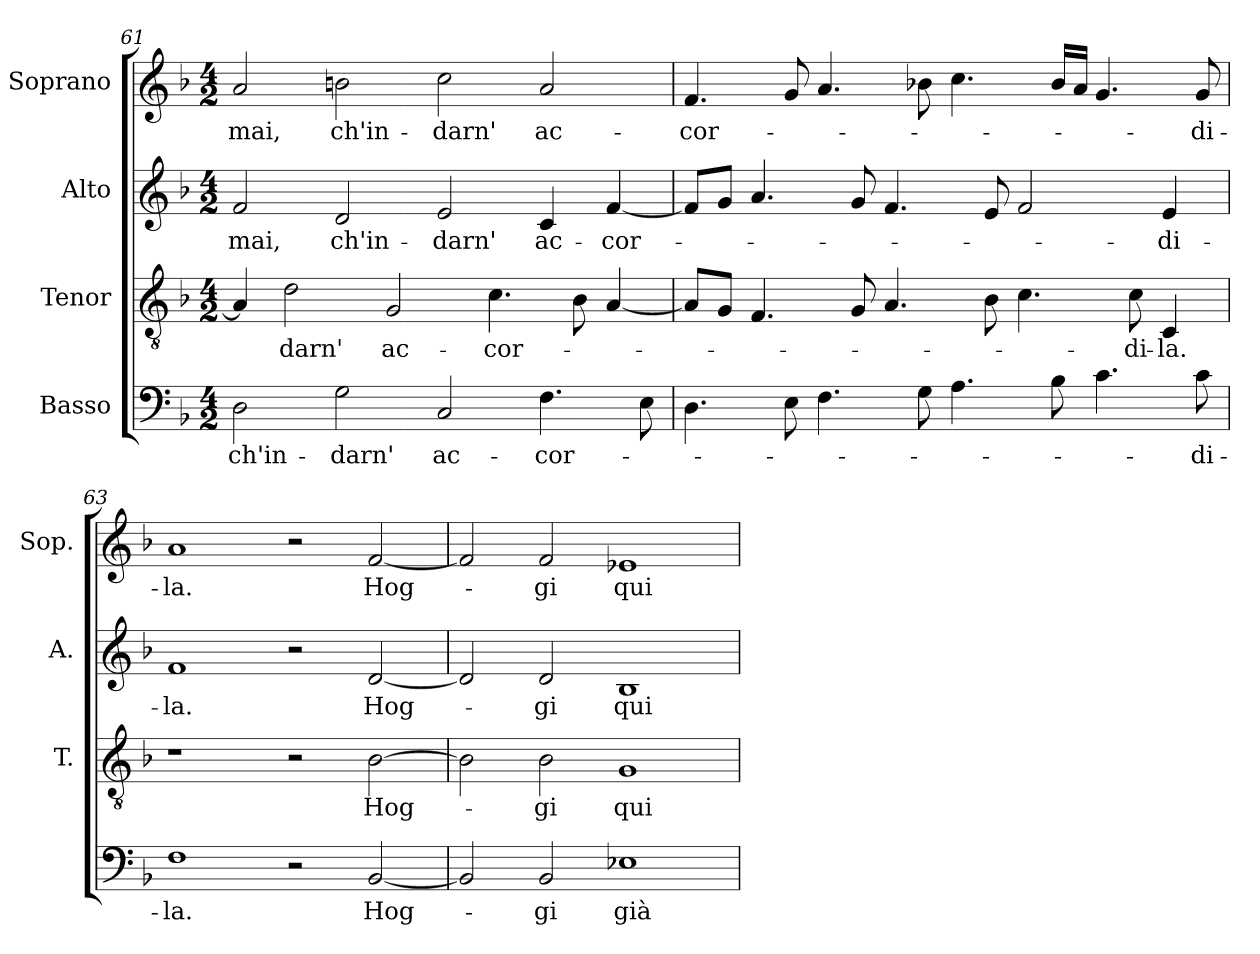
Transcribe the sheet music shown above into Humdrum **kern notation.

**kern	**text	**kern	**text	**kern	**text	**kern	**text
*part4	*part4	*part3	*part3	*part2	*part2	*part1	*part1
*staff4	*staff4	*staff3	*staff3	*staff2	*staff2	*staff1	*staff1
*I"Basso	*	*I"Tenor	*	*I"Alto	*	*I"Soprano	*
*	*	*I'T.	*	*I'A.	*	*I'Sop.	*
*clefF4	*	*clefGv2	*	*clefG2	*	*clefG2	*
*	*	*ITrd7c12	*	*	*	*	*
*k[b-]	*	*k[b-]	*	*k[b-]	*	*k[b-]	*
*F:	*	*F:	*	*F:	*	*F:	*
*M4/2	*	*M4/2	*	*M4/2	*	*M4/2	*
=61	=61	=61	=61	=61	=61	=61	=61
!	!LO:LY:b:color=#000000	!	!	!	!	!	!
!	!	!	!	!	!LO:LY:b:color=#000000	!	!
!	!	!	!	!	!	!	!LO:LY:b:color=#000000
2Di\	ch'in-	4AAi/]	.	2fi/	-mai,	2ai/	-mai,
!	!	!	!LO:LY:b:color=#000000	!	!	!	!
.	.	2Di\	-darn'	.	.	.	.
!	!LO:LY:b:color=#000000	!	!	!	!	!	!
!	!	!	!	!	!LO:LY:b:color=#000000	!	!
!	!	!	!	!	!	!	!LO:LY:b:color=#000000
2Gi\	-darn'	.	.	2di/	ch'in-	2bni\	ch'in-
!	!	!	!LO:LY:b:color=#000000	!	!	!	!
.	.	2GGi/	ac-	.	.	.	.
!	!LO:LY:b:color=#000000	!	!	!	!	!	!
!	!	!	!	!	!LO:LY:b:color=#000000	!	!
!	!	!	!	!	!	!	!LO:LY:b:color=#000000
2Ci/	ac-	.	.	2ei/	-darn'	2cci\	-darn'
!	!	!	!LO:LY:b:color=#000000	!	!	!	!
.	.	4.Ci\	-cor-	.	.	.	.
!	!LO:LY:b:color=#000000	!	!	!	!	!	!
!	!	!	!	!	!LO:LY:b:color=#000000	!	!
!	!	!	!	!	!	!	!LO:LY:b:color=#000000
4.Fi\	-cor-	.	.	4ci/	ac-	2ai/	ac-
.	.	8BB-i\	.	.	.	.	.
!	!	!	!	!	!LO:LY:b:color=#000000	!	!
.	.	[<4AAi/	.	[<4fi/	-cor-	.	.
8Ei\	.	.	.	.	.	.	.
!!LO:PB:g=z
=62	=62	=62	=62	=62	=62	=62	=62
!	!	!	!	!	!	!	!LO:LY:b:color=#000000
4.Di\	.	8AAi/L]	.	8fi/L]	.	4.fi/	-cor-
.	.	8GGi/J	.	8gi/J	.	.	.
.	.	4.FFi/	.	4.ai/	.	.	.
8Ei\	.	.	.	.	.	8gi/	.
4.Fi\	.	.	.	.	.	4.ai/	.
.	.	8GGi/	.	8gi/	.	.	.
.	.	4.AAi/	.	4.fi/	.	.	.
8Gi\	.	.	.	.	.	8b-Xi\	.
4.Ai\	.	.	.	.	.	4.cci\	.
.	.	8BB-i\	.	8ei/	.	.	.
.	.	4.Ci\	.	2fi/	.	.	.
8B-i\	.	.	.	.	.	16b-i/LL	.
.	.	.	.	.	.	16ai/JJ	.
4.ci\	.	.	.	.	.	4.gi/	.
!	!	!	!LO:LY:b:color=#000000	!	!	!	!
.	.	8Ci\	-di-	.	.	.	.
!	!	!	!LO:LY:b:color=#000000	!	!	!	!
!	!	!	!	!	!LO:LY:b:color=#000000	!	!
.	.	4CCi/	-la.	4ei/	-di-	.	.
!	!LO:LY:b:color=#000000	!	!	!	!	!	!
!	!	!	!	!	!	!	!LO:LY:b:color=#000000
8ci\	-di-	.	.	.	.	8gi/	-di-
=63	=63	=63	=63	=63	=63	=63	=63
!	!LO:LY:b:color=#000000	!	!	!	!	!	!
!	!	!	!	!	!LO:LY:b:color=#000000	!	!
!	!	!	!	!	!	!	!LO:LY:b:color=#000000
1Fi	-la.	1r	.	1fi	-la.	1ai	-la.
2r	.	2r	.	2r	.	2r	.
!	!LO:LY:b:color=#000000	!	!	!	!	!	!
!	!	!	!LO:LY:b:color=#000000	!	!	!	!
!	!	!	!	!	!LO:LY:b:color=#000000	!	!
!	!	!	!	!	!	!	!LO:LY:b:color=#000000
[<2BB-i/	Hog-	[>2BB-i\	Hog-	[<2di/	Hog-	[<2fi/	Hog-
=64	=64	=64	=64	=64	=64	=64	=64
2BB-i/]	.	2BB-i\]	.	2di/]	.	2fi/]	.
!	!LO:LY:b:color=#000000	!	!	!	!	!	!
!	!	!	!LO:LY:b:color=#000000	!	!	!	!
!	!	!	!	!	!LO:LY:b:color=#000000	!	!
!	!	!	!	!	!	!	!LO:LY:b:color=#000000
2BB-i/	-gi	2BB-i\	-gi	2di/	-gi	2fi/	-gi
!	!LO:LY:b:color=#000000	!	!	!	!	!	!
!	!	!	!LO:LY:b:color=#000000	!	!	!	!
!	!	!	!	!	!LO:LY:b:color=#000000	!	!
!	!	!	!	!	!	!	!LO:LY:b:color=#000000
1E-Xi	già	1GGi	qui	1B-i	qui	1e-Xi	qui
=	=	=	=	=	=	=	=
*-	*-	*-	*-	*-	*-	*-	*-
